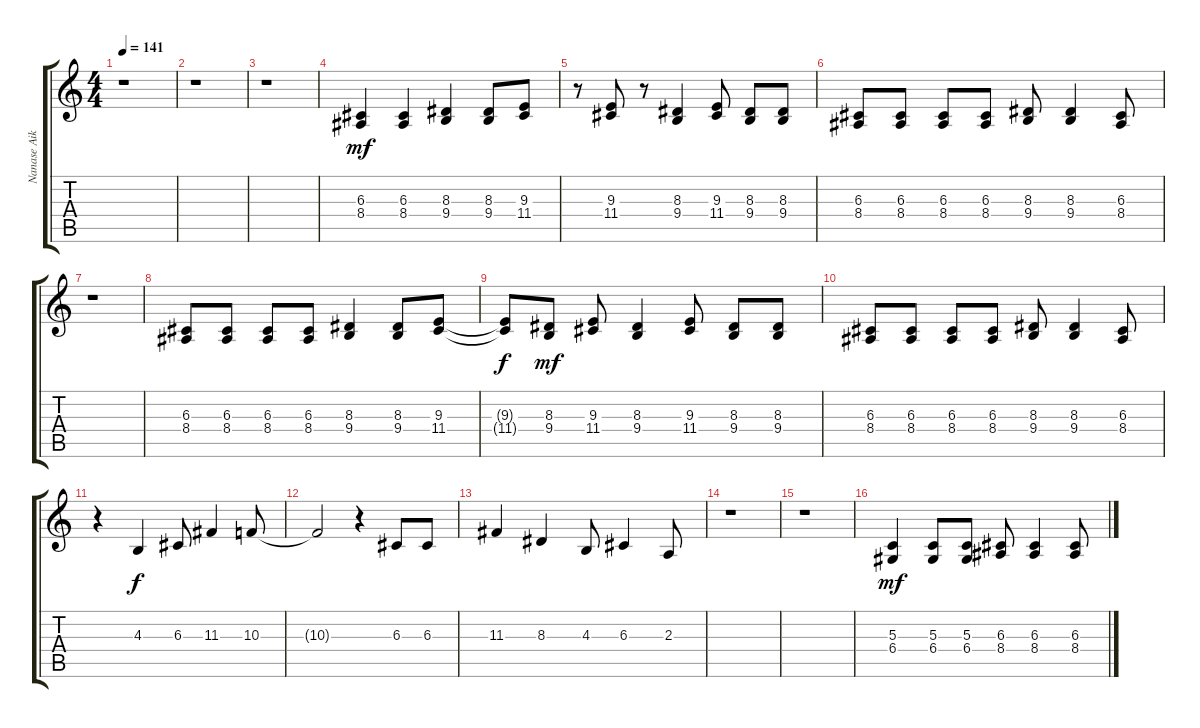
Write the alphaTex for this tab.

\track ("Nanase Aikawa" "Nanase Aik") {instrument lead1square}
\staff {score tabs}
\tuning (E4 B3 G3 D3 A2 E2) {hide}
\ts (4 4)
\tempo 141
\clef g2
\ks c
r.1{dy f} |
r.1 |
r.1 |
(6.3 8.4).4{dy mf} (6.3 8.4).4 (8.3 9.4).4 (8.3 9.4).8 (9.3 11.4).8 |
r.8 (9.3 11.4).8 r.8 (8.3 9.4).4 (9.3 11.4).8 (8.3 9.4).8 (8.3 9.4).8 |
(6.3 8.4).8 (6.3 8.4).8 (6.3 8.4).8 (6.3 8.4).8 (8.3 9.4).8 (8.3 9.4).4 (6.3 8.4).8 |
r.1 |
(6.3 8.4).8 (6.3 8.4).8 (6.3 8.4).8 (6.3 8.4).8 (8.3 9.4).4 (8.3 9.4).8 (9.3 11.4).8 |
(9.3{t} 11.4{t}).8{dy f} (8.3 9.4).8{dy mf} (9.3 11.4).8 (8.3 9.4).4 (9.3 11.4).8 (8.3 9.4).8 (8.3 9.4).8 |
(6.3 8.4).8 (6.3 8.4).8 (6.3 8.4).8 (6.3 8.4).8 (8.3 9.4).8 (8.3 9.4).4 (6.3 8.4).8 |
r.4 4.3.4{dy f} 6.3.8 11.3.4 10.3.8 |
10.3{t}.2 r.4 6.3.8 6.3.8 |
11.3.4 8.3.4 4.3.8 6.3.4 2.3.8 |
r.1 |
r.1 |
(5.3 6.4).4{dy mf} (5.3 6.4).8 (5.3 6.4).8 (6.3 8.4).8 (6.3 8.4).4 (6.3 8.4).8
